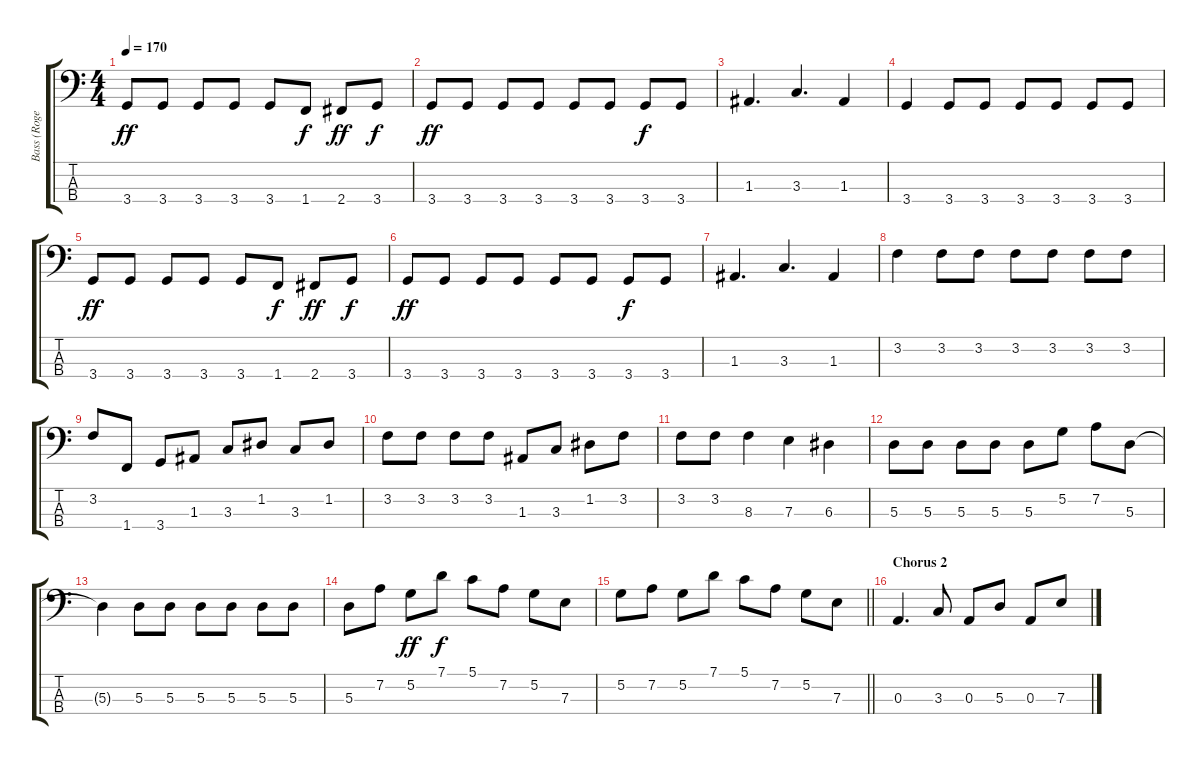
\track ("Bass (Roger Glover)" "Bass (Roge") {instrument electricbassfinger}
\staff {score tabs}
\tuning (G2 D2 A1 E1) {hide}
\ts (4 4)
\tempo 170
\clef f4
\ks c
3.4.8{dy ff} 3.4.8 3.4.8 3.4.8 3.4.8 1.4.8{dy f} 2.4.8{dy ff} 3.4.8{dy f} |
3.4.8{dy ff} 3.4.8 3.4.8 3.4.8 3.4.8 3.4.8 3.4.8{dy f} 3.4.8 |
1.3.4{d} 3.3.4{d} 1.3.4 |
3.4.4 3.4.8 3.4.8 3.4.8 3.4.8 3.4.8 3.4.8 |
3.4.8{dy ff} 3.4.8 3.4.8 3.4.8 3.4.8 1.4.8{dy f} 2.4.8{dy ff} 3.4.8{dy f} |
3.4.8{dy ff} 3.4.8 3.4.8 3.4.8 3.4.8 3.4.8 3.4.8{dy f} 3.4.8 |
1.3.4{d} 3.3.4{d} 1.3.4 |
3.2.4 3.2.8 3.2.8 3.2.8 3.2.8 3.2.8 3.2.8 |
3.2.8 1.4.8 3.4.8 1.3.8 3.3.8 1.2.8 3.3.8 1.2.8 |
3.2.8 3.2.8 3.2.8 3.2.8 1.3.8 3.3.8 1.2.8 3.2.8 |
3.2.8 3.2.8 8.3.4 7.3.4 6.3.4 |
5.3.8 5.3.8 5.3.8 5.3.8 5.3.8 5.2.8 7.2.8 5.3.8 |
5.3{t}.4 5.3.8 5.3.8 5.3.8 5.3.8 5.3.8 5.3.8 |
5.3.8 7.2.8 5.2.8{dy ff} 7.1.8{dy f} 5.1.8 7.2.8 5.2.8 7.3.8 |
\barLineRight lightlight
5.2.8 7.2.8 5.2.8 7.1.8 5.1.8 7.2.8 5.2.8 7.3.8 |
\section ("" "Chorus 2")
0.3.4{d} 3.3.8 0.3.8 5.3.8 0.3.8 7.3.8
